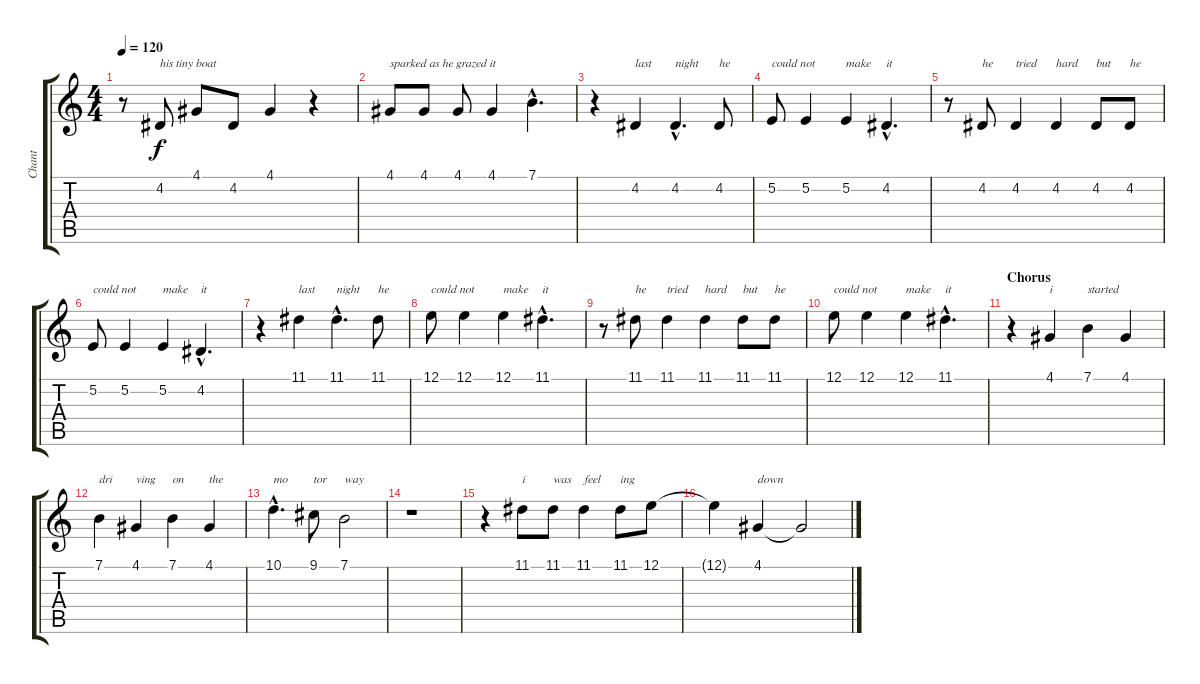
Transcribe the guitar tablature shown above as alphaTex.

\track ("Chant" "Chant") {instrument clavinet}
\staff {score tabs}
\tuning (E4 B3 G3 D3 A2 E2) {hide}
\ts (4 4)
\tempo 120
\clef g2
\ks c
r.8{dy f} 4.2.8{txt "his tiny boat"} 4.1.8 4.2.8 4.1.4 r.4 |
4.1.8{txt "sparked as he grazed it"} 4.1.8 4.1.8 4.1.4 7.1{hac}.4{d} |
\section ("" "")
r.4 4.2.4{txt "last"} 4.2{hac}.4{d txt "night"} 4.2.8{txt "he"} |
5.2.8{txt "could not"} 5.2.4 5.2.4{txt "make"} 4.2{hac}.4{d txt "it"} |
r.8 4.2.8{txt "he"} 4.2.4{txt "tried"} 4.2.4{txt "hard"} 4.2.8{txt "but"} 4.2.8{txt "he"} |
5.2.8{txt "could not"} 5.2.4 5.2.4{txt "make"} 4.2{hac}.4{d txt "it"} |
r.4 11.1.4{txt "last"} 11.1{hac}.4{d txt "night"} 11.1.8{txt "he"} |
12.1.8{txt "could not"} 12.1.4 12.1.4{txt "make"} 11.1{hac}.4{d txt "it"} |
r.8 11.1.8{txt "he"} 11.1.4{txt "tried"} 11.1.4{txt "hard"} 11.1.8{txt "but"} 11.1.8{txt "he"} |
12.1.8{txt "could not"} 12.1.4 12.1.4{txt "make"} 11.1{hac}.4{d txt "it"} |
\section ("" "Chorus")
r.4 4.1.4{txt "i"} 7.1.4{txt "started"} 4.1.4 |
7.1.4{txt "dri"} 4.1.4{txt "ving"} 7.1.4{txt "on"} 4.1.4{txt "the"} |
10.1{hac}.4{d txt "mo"} 9.1.8{txt "tor"} 7.1.2{txt "way"} |
r.1 |
r.4 11.1.8{txt "i"} 11.1.8{txt "was"} 11.1.4{txt "feel"} 11.1.8{txt "ing"} 12.1.8 |
12.1{t}.4 4.1.4{txt "down"} 4.1{t}.2
